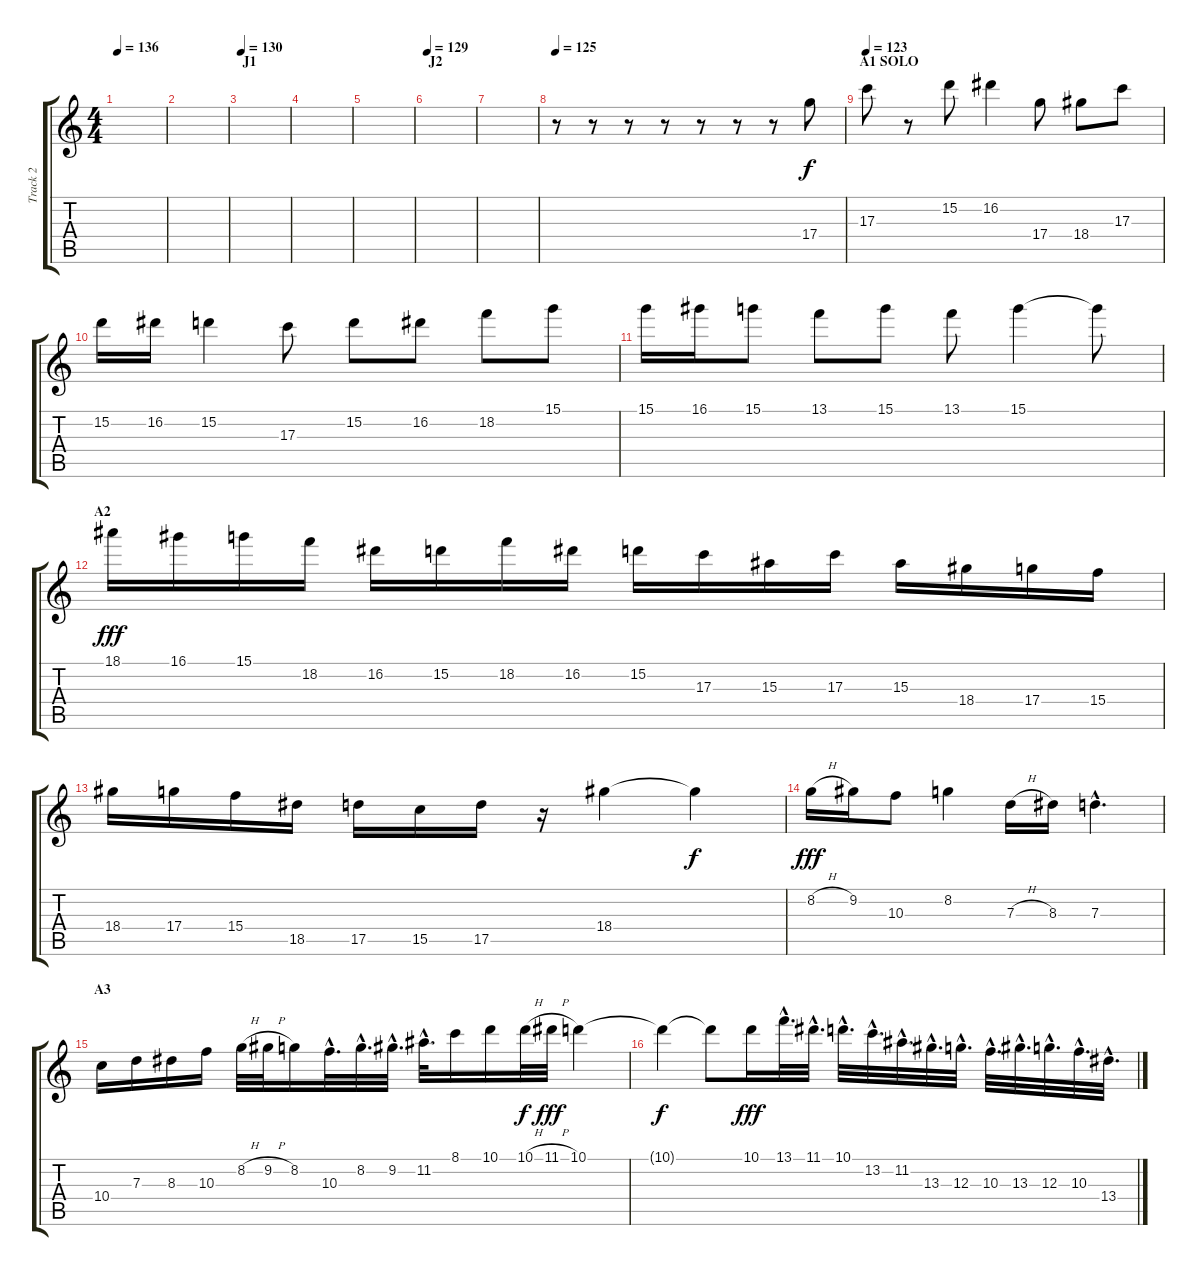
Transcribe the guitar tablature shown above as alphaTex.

\track ("Track 2" "Track 2") {instrument distortionguitar}
\staff {score tabs}
\tuning (E4 B3 G3 D3 A2 E2) {hide}
\ts (4 4)
\tempo 136
\clef g2
\ks c
|
|
\section ("" "J1")
\tempo 130
|
|
|
\section ("" "J2")
\tempo 129
|
|
\tempo 125
r.8 r.8 r.8 r.8 r.8 r.8 r.8 17.4.8 |
\section ("" "A1 SOLO")
\tempo 123
17.3.8 r.8 15.2.8 16.2.4 17.4.8 18.4.8 17.3.8 |
15.2.16 16.2.16 15.2.4 17.3.8 15.2.8 16.2.8 18.2.8 15.1.8 |
15.1.16 16.1.16 15.1.8 13.1.8 15.1.8 13.1.8 15.1.4 15.1{t}.8{dy f} |
\section ("" "A2")
18.1.16{dy fff} 16.1.16 15.1.16 18.2.16 16.2.16 15.2.16 18.2.16 16.2.16 15.2.16 17.3.16 15.3.16 17.3.16 15.3.16 18.4.16 17.4.16 15.4.16 |
18.4.16 17.4.16 15.4.16 18.5.16 17.5.16 15.5.16 17.5.16 r.16 18.4.4 18.4{t}.4{dy f} |
8.2{h}.16{dy fff} 9.2.16 10.3.8 8.2.4 7.3{h}.16 8.3.16 7.3{hac}.4{d} |
\section ("" "A3")
10.4.16 7.3.16 8.3.16 10.3.16 8.2{h}.32 9.2{h}.32 8.2.16 10.3{hac}.32{d} 8.2{hac}.32{d} 9.2{hac}.32{d} 11.2{hac}.32{d} 8.1.16 10.1.16 10.1{h}.32{dy f} 11.1{h}.32{dy fff} 10.1.4 |
10.1{t}.4{dy f} 10.1{t}.8 10.1.16{dy fff} 13.1{hac}.32{d} 11.1{hac}.32{d} 10.1{hac}.32{d} 13.2{hac}.32{d} 11.2{hac}.32{d} 13.3{hac}.32{d} 12.3{hac}.32{d} 10.3{hac}.32{d} 13.3{hac}.32{d} 12.3{hac}.32{d} 10.3{hac}.32{d} 13.4{hac}.32{d}
